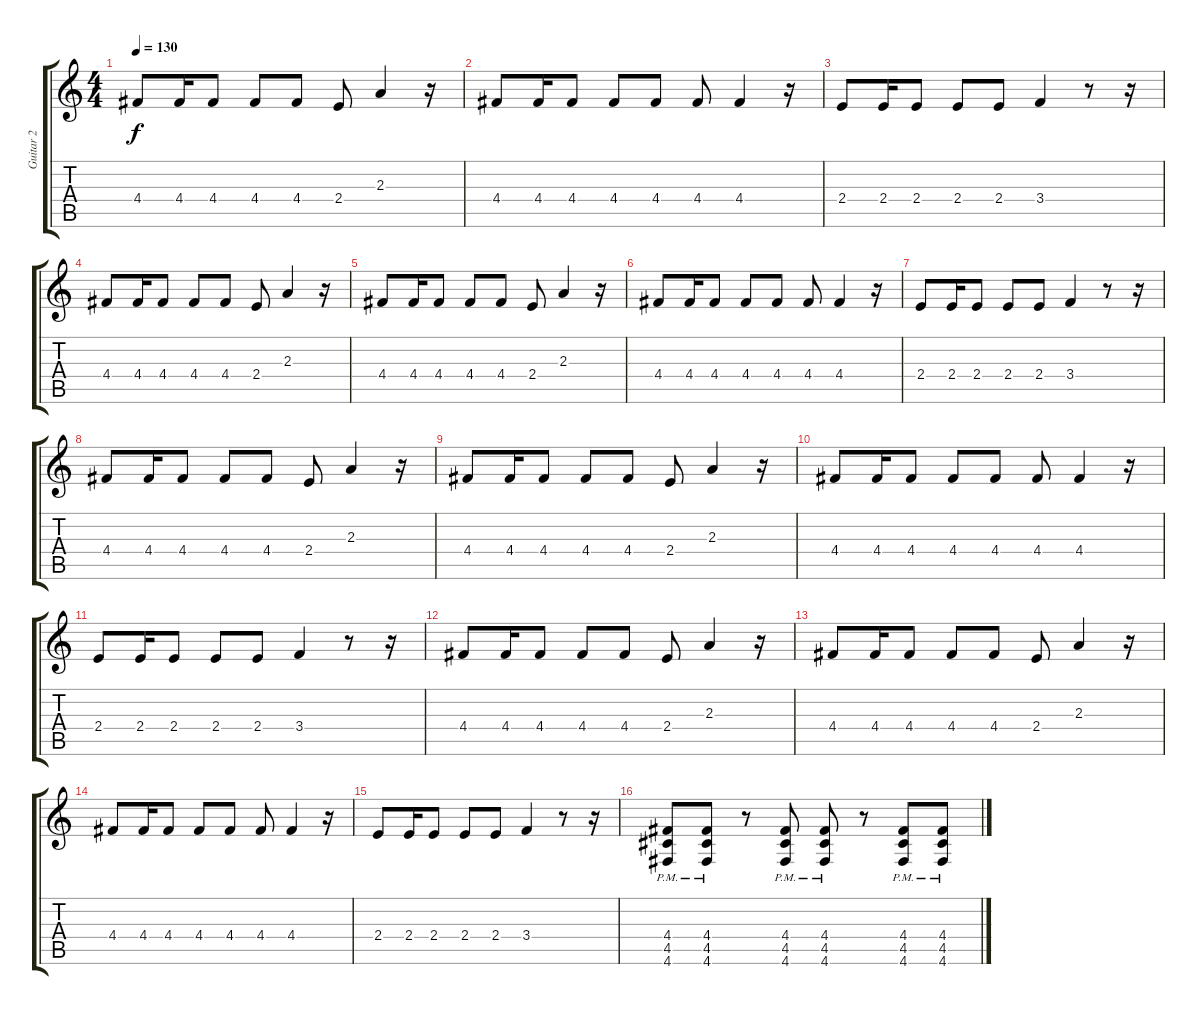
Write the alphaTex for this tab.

\track ("Guitar 2" "Guitar 2") {instrument distortionguitar}
\staff {score tabs}
\tuning (E4 B3 G3 D3 A2 D2) {hide}
\ts (4 4)
\tempo 130
\clef g2
\ks c
4.4.8{dy f} 4.4.16 4.4.8 4.4.8 4.4.8 2.4.8 2.3.4 r.16 |
4.4.8 4.4.16 4.4.8 4.4.8 4.4.8 4.4.8 4.4.4 r.16 |
2.4.8 2.4.16 2.4.8 2.4.8 2.4.8 3.4.4 r.8 r.16 |
4.4.8 4.4.16 4.4.8 4.4.8 4.4.8 2.4.8 2.3.4 r.16 |
4.4.8 4.4.16 4.4.8 4.4.8 4.4.8 2.4.8 2.3.4 r.16 |
4.4.8 4.4.16 4.4.8 4.4.8 4.4.8 4.4.8 4.4.4 r.16 |
2.4.8 2.4.16 2.4.8 2.4.8 2.4.8 3.4.4 r.8 r.16 |
4.4.8 4.4.16 4.4.8 4.4.8 4.4.8 2.4.8 2.3.4 r.16 |
4.4.8 4.4.16 4.4.8 4.4.8 4.4.8 2.4.8 2.3.4 r.16 |
4.4.8 4.4.16 4.4.8 4.4.8 4.4.8 4.4.8 4.4.4 r.16 |
2.4.8 2.4.16 2.4.8 2.4.8 2.4.8 3.4.4 r.8 r.16 |
4.4.8 4.4.16 4.4.8 4.4.8 4.4.8 2.4.8 2.3.4 r.16 |
4.4.8 4.4.16 4.4.8 4.4.8 4.4.8 2.4.8 2.3.4 r.16 |
4.4.8 4.4.16 4.4.8 4.4.8 4.4.8 4.4.8 4.4.4 r.16 |
2.4.8 2.4.16 2.4.8 2.4.8 2.4.8 3.4.4 r.8 r.16 |
(4.4{pm} 4.5{pm} 4.6{pm}).8 (4.4{pm} 4.5{pm} 4.6{pm}).8 r.8 (4.4{pm} 4.5{pm} 4.6{pm}).8 (4.4{pm} 4.5{pm} 4.6{pm}).8 r.8 (4.4{pm} 4.5{pm} 4.6{pm}).8 (4.4{pm} 4.5{pm} 4.6{pm}).8
